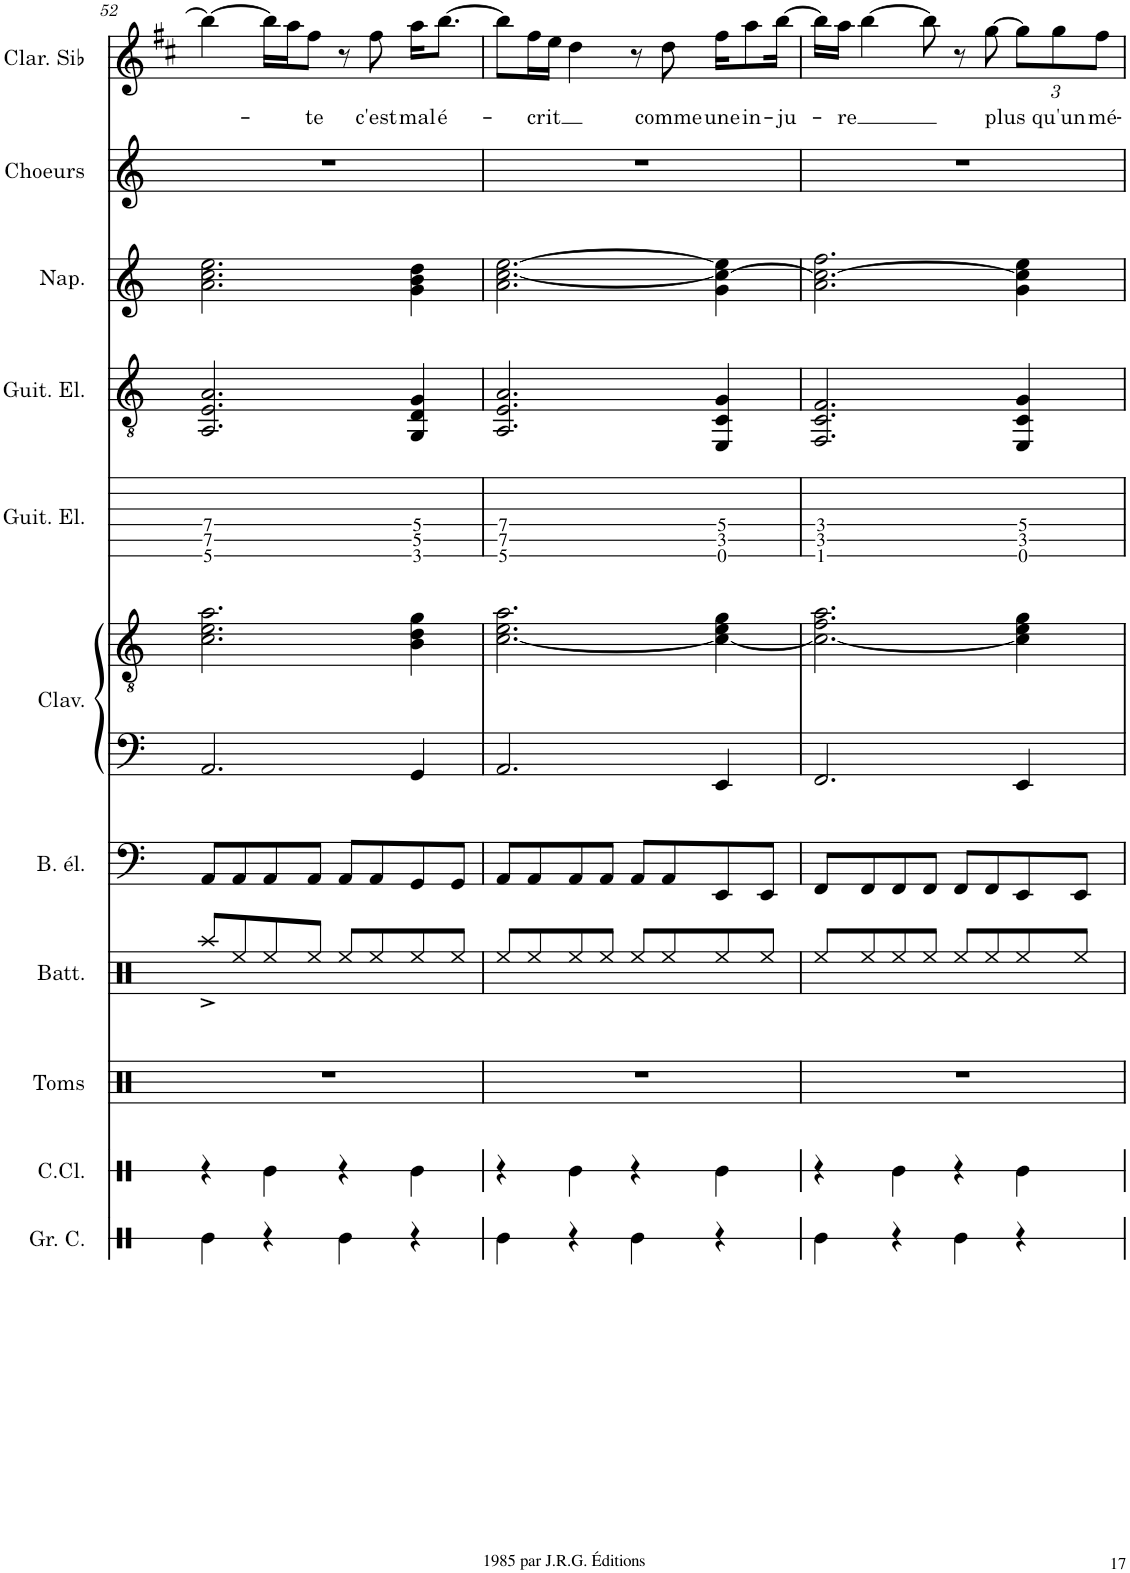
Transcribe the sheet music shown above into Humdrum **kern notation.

**kern	**kern	**kern	**kern	**kern	**kern	**kern	**kern	**kern	**kern	**kern	**kern	**text
*part11	*part10	*part9	*part8	*part7	*part6	*part6	*part5	*part4	*part3	*part2	*part1	*part1
*staff12	*staff11	*staff10	*staff9	*staff8	*staff7	*staff6	*staff5	*staff4	*staff3	*staff2	*staff1	*staff1
*I"Grosse caisse	*I"Caisse claire	*I"Toms	*I"Batterie	*I"Basse électrique	*I"Clavier	*	*I"Guitare électrique	*I"Guitare électrique	*I"Nappes	*I"Choeurs	*I"Clarinette en Sib	*
*I'Gr. C.	*I'C.Cl.	*I'Toms	*I'Batt.	*I'B. él.	*I'Clav.	*	*I'Guit. El.	*I'Guit. El.	*I'Nap.	*I'Choeurs	*I'Clar. Sib	*
!!LO:PB:g=z
*clefX	*clefX	*clefX	*clefX	*clefF4	*clefF4	*clefGv2	*	*clefGv2	*clefG2	*clefG2	*clefG2	*
*	*	*	*	*	*	*	*	*	*	*	*Trd1c2	*
*k[]	*k[]	*k[]	*k[]	*k[]	*k[]	*k[]	*k[]	*k[]	*k[]	*k[]	*k[f#c#]	*
*M4/4	*M4/4	*M4/4	*M4/4	*M4/4	*M4/4	*M4/4	*M4/4	*M4/4	*M4/4	*M4/4	*M4/4	*
=52	=52	=52	=52	=52	=52	=52	=52	=52	=52	=52	=52	=52
4Re\	4r	1r	8Raa^/L	8AA/L	2.AA/	2.c\ 2.e\ 2.a\	2.AA 2.E 2.A	2.AA/ 2.E/ 2.A/	2.a\ 2.cc\ 2.ee\	1r	4bb\_	.
.	.	.	8Ree/	8AA/	.	.	.	.	.	.	.	.
4r	4Re\	.	8Ree/	8AA/	.	.	.	.	.	.	16bb\LL]	.
.	.	.	.	.	.	.	.	.	.	.	16aa\J	.
!	!	!	!	!	!	!	!	!	!	!	!	!LO:LY:b
.	.	.	8Ree/J	8AA/J	.	.	.	.	.	.	8ff#\J	-te
4Re\	4r	.	8Ree/L	8AA/L	.	.	.	.	.	.	8r	.
!	!	!	!	!	!	!	!	!	!	!	!	!LO:LY:b
.	.	.	8Ree/	8AA/	.	.	.	.	.	.	8ff#\	c'est
!	!	!	!	!	!	!	!	!	!	!	!	!LO:LY:b
4r	4Re\	.	8Ree/	8GG/	4GG/	4B\ 4d\ 4g\	4GG 4D 4G	4GG/ 4D/ 4G/	4g\ 4b\ 4dd\	.	16aa\KL	mal
!	!	!	!	!	!	!	!	!	!	!	!	!LO:LY:b
.	.	.	.	.	.	.	.	.	.	.	[8.bb\J	é-
.	.	.	8Ree/J	8GG/J	.	.	.	.	.	.	.	.
=53	=53	=53	=53	=53	=53	=53	=53	=53	=53	=53	=53	=53
4Re\	4r	1r	8Ree/L	8AA/L	2.AA/	[2.c\ 2.e\ 2.a\	2.AA 2.E 2.A	2.AA/ 2.E/ 2.A/	2.a\ [2.cc\ [2.ee\	1r	8bb\L]	.
!	!	!	!	!	!	!	!	!	!	!	!	!LO:LY:b
.	.	.	8Ree/	8AA/	.	.	.	.	.	.	16ff#\L	-crit
.	.	.	.	.	.	.	.	.	.	.	16ee\JJ	.
4r	4Re\	.	8Ree/	8AA/	.	.	.	.	.	.	4dd\	.
.	.	.	8Ree/J	8AA/J	.	.	.	.	.	.	.	.
4Re\	4r	.	8Ree/L	8AA/L	.	.	.	.	.	.	8r	.
!	!	!	!	!	!	!	!	!	!	!	!	!LO:LY:b
.	.	.	8Ree/	8AA/	.	.	.	.	.	.	8dd\	comme
!	!	!	!	!	!	!	!	!	!	!	!	!LO:LY:b
4r	4Re\	.	8Ree/	8EE/	4EE/	4c\_ 4e\ 4g\	4EE 4C 4G	4EE/ 4C/ 4G/	4g\ 4cc\_ 4ee\]	.	16ff#\KL	une
!	!	!	!	!	!	!	!	!	!	!	!	!LO:LY:b
.	.	.	.	.	.	.	.	.	.	.	8aa\	in-
.	.	.	8Ree/J	8EE/J	.	.	.	.	.	.	.	.
!	!	!	!	!	!	!	!	!	!	!	!	!LO:LY:b
.	.	.	.	.	.	.	.	.	.	.	[16bb\Jk	-ju-
=54	=54	=54	=54	=54	=54	=54	=54	=54	=54	=54	=54	=54
4Re\	4r	1r	8Ree/L	8FF/L	2.FF/	2.c\_ 2.f\ 2.a\	2.FF 2.C 2.F	2.FF/ 2.C/ 2.F/	2.a\ 2.cc\_ 2.ff\	1r	16bb\LL]	.
!	!	!	!	!	!	!	!	!	!	!	!	!LO:LY:b
.	.	.	.	.	.	.	.	.	.	.	16aa\JJ	-re
.	.	.	8Ree/	8FF/	.	.	.	.	.	.	[4bb\	.
4r	4Re\	.	8Ree/	8FF/	.	.	.	.	.	.	.	.
.	.	.	8Ree/J	8FF/J	.	.	.	.	.	.	8bb\]	.
4Re\	4r	.	8Ree/L	8FF/L	.	.	.	.	.	.	8r	.
!	!	!	!	!	!	!	!	!	!	!	!	!LO:LY:b
.	.	.	8Ree/	8FF/	.	.	.	.	.	.	[8gg\	plus
*	*	*	*	*	*	*	*	*	*	*	*Xbrackettup	*
4r	4Re\	.	8Ree/	8EE/	4EE/	4c\] 4e\ 4g\	4EE 4C 4G	4EE/ 4C/ 4G/	4g\ 4cc\] 4ee\	.	12gg\L]	.
!	!	!	!	!	!	!	!	!	!	!	!	!LO:LY:b
.	.	.	.	.	.	.	.	.	.	.	12gg\	qu'un
.	.	.	8Ree/J	8EE/J	.	.	.	.	.	.	.	.
!	!	!	!	!	!	!	!	!	!	!	!	!LO:LY:b
.	.	.	.	.	.	.	.	.	.	.	12ff#\J	mé-
=	=	=	=	=	=	=	=	=	=	=	=	=
*-	*-	*-	*-	*-	*-	*-	*-	*-	*-	*-	*-	*-
